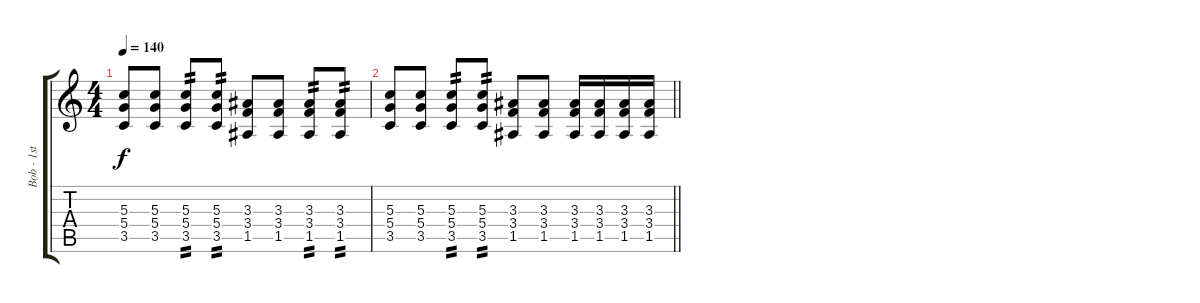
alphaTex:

\track ("Bob - 1st (Solo Guitar)" "Bob - 1st ") {instrument distortionguitar}
\staff {score tabs}
\tuning (E4 B3 G3 D3 A2 E2) {hide}
\ts (4 4)
\tempo 140
\clef g2
\ks c
(5.3 5.4 3.5).8{dy f} (5.3 5.4 3.5).8 (5.3 5.4 3.5).8{tp 2} (5.3 5.4 3.5).8{tp 2} (3.3 3.4 1.5).8 (3.3 3.4 1.5).8 (3.3 3.4 1.5).8{tp 2} (3.3 3.4 1.5).8{tp 2} |
\barLineRight lightlight
(5.3 5.4 3.5).8 (5.3 5.4 3.5).8 (5.3 5.4 3.5).8{tp 2} (5.3 5.4 3.5).8{tp 2} (3.3 3.4 1.5).8 (3.3 3.4 1.5).8 (3.3 3.4 1.5).16 (3.3 3.4 1.5).16 (3.3 3.4 1.5).16 (3.3 3.4 1.5).16
